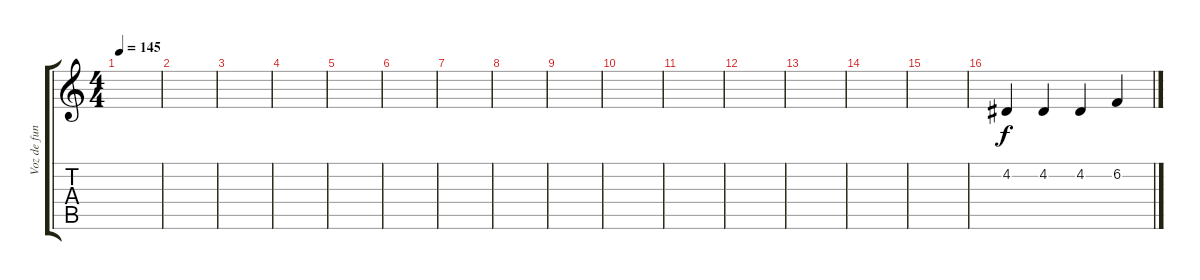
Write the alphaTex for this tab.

\track ("Voz de fundo" "Voz de fun") {instrument synthvoice}
\staff {score tabs}
\tuning (E4 B3 G3 D3 A2 E2) {hide}
\ts (4 4)
\tempo 145
\clef g2
\ks c
|
|
|
|
|
|
|
|
|
|
|
|
|
|
|
4.2.4 4.2.4 4.2.4 6.2.4
